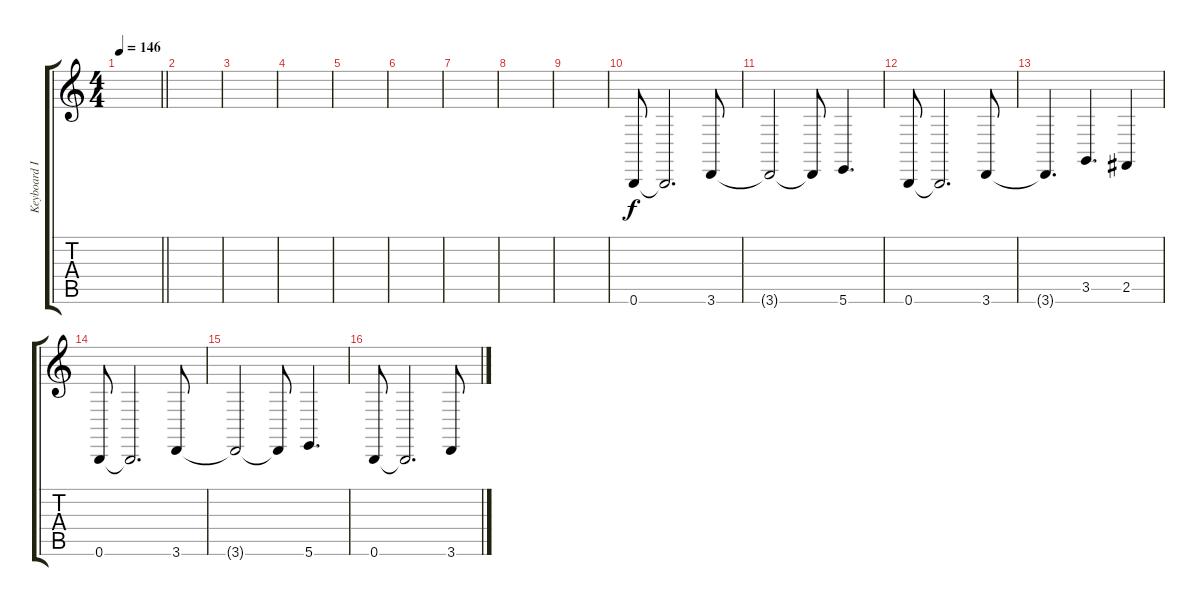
\track ("Keyboard II [Maria]" "Keyboard I") {instrument lead5charang}
\staff {score tabs}
\tuning (B3 Gb3 D3 A2 E2 B1) {hide}
\ts (4 4)
\tempo 146
\clef g2
\barLineRight lightlight
\ks c
|
|
|
|
|
|
|
|
|
0.6.8 0.6{t}.2{d} 3.6.8 |
3.6{t}.2 3.6{t}.8 5.6.4{d} |
0.6.8 0.6{t}.2{d} 3.6.8 |
3.6{t}.4{d} 3.5.4{d} 2.5.4 |
0.6.8 0.6{t}.2{d} 3.6.8 |
3.6{t}.2 3.6{t}.8 5.6.4{d} |
0.6.8 0.6{t}.2{d} 3.6.8
